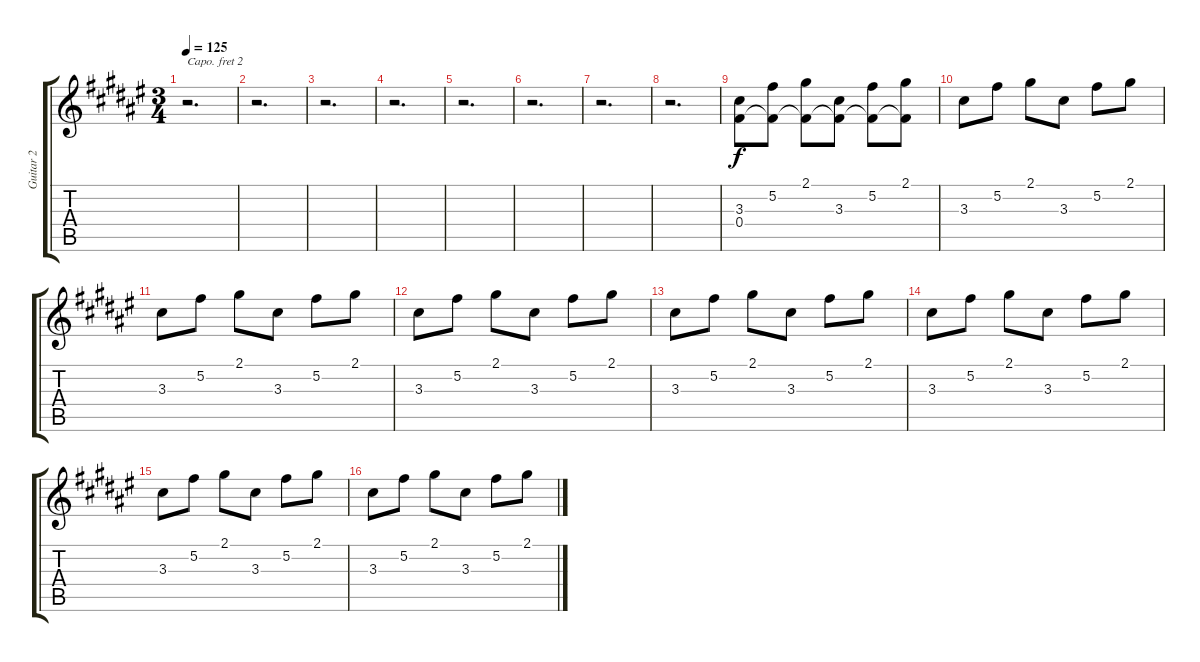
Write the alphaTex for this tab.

\track ("Guitar 2" "Guitar 2") {instrument electricguitarclean}
\staff {score tabs}
\capo 2
\tuning (E4 B3 Ab3 E3 B2 E2) {hide}
\ts (3 4)
\tempo 125
\clef g2
\ks f#
r.2{d dy f} |
r.2{d} |
r.2{d} |
r.2{d} |
r.2{d} |
r.2{d} |
r.2{d} |
r.2{d} |
(3.3 0.4).8 (5.2 0.4{t}).8 (2.1 0.4{t}).8 (3.3 0.4{t}).8 (5.2 0.4{t}).8 (2.1 0.4{t}).8 |
3.3.8 5.2.8 2.1.8 3.3.8 5.2.8 2.1.8 |
3.3.8 5.2.8 2.1.8 3.3.8 5.2.8 2.1.8 |
3.3.8 5.2.8 2.1.8 3.3.8 5.2.8 2.1.8 |
3.3.8 5.2.8 2.1.8 3.3.8 5.2.8 2.1.8 |
3.3.8 5.2.8 2.1.8 3.3.8 5.2.8 2.1.8 |
3.3.8 5.2.8 2.1.8 3.3.8 5.2.8 2.1.8 |
3.3.8 5.2.8 2.1.8 3.3.8 5.2.8 2.1.8
